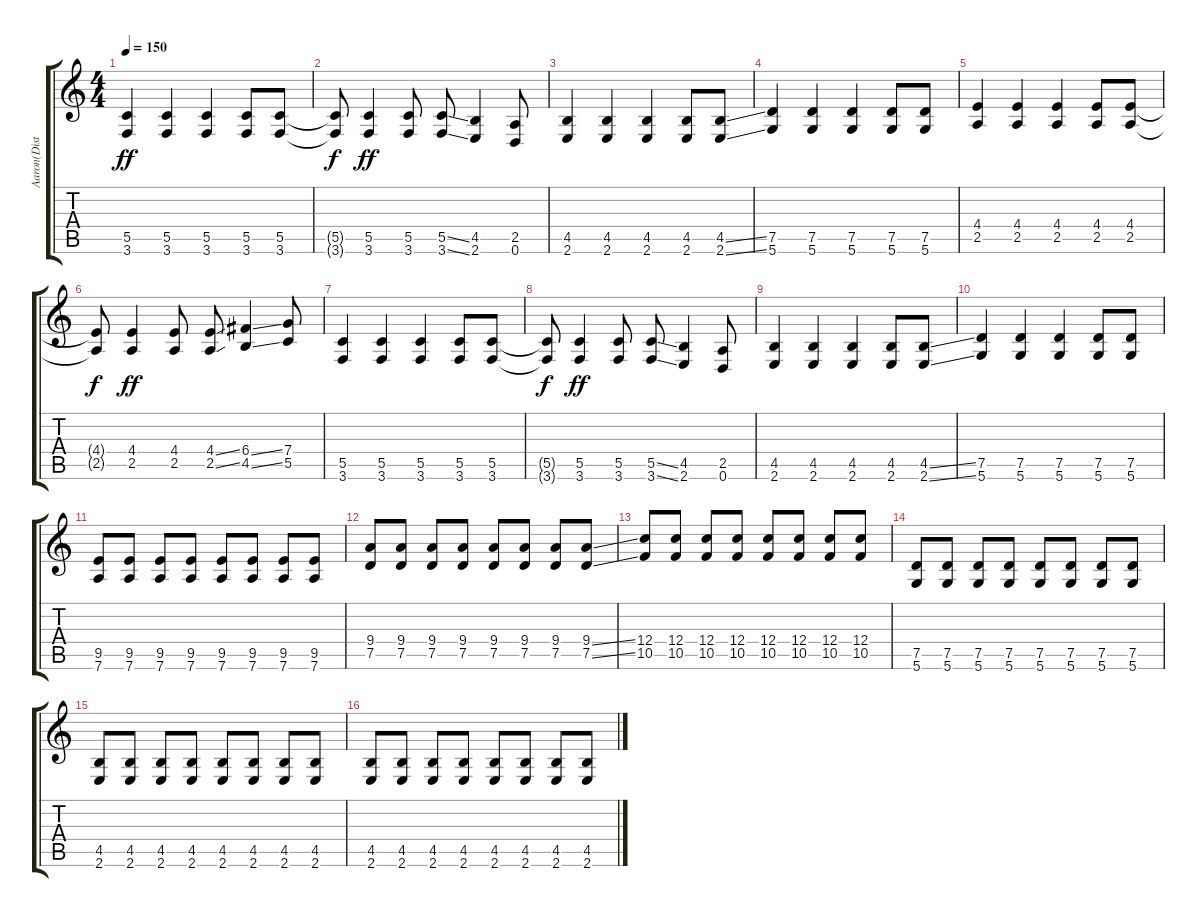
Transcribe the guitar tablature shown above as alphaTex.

\track ("Aaron(Distortion Guitar)" "Aaron(Dist") {instrument distortionguitar}
\staff {score tabs}
\tuning (D4 A3 F3 C3 G2 D2) {hide}
\ts (4 4)
\tempo 150
\clef g2
\ks c
(5.5 3.6).4{dy ff} (5.5 3.6).4 (5.5 3.6).4 (5.5 3.6).8 (5.5 3.6).8 |
(5.5{t} 3.6{t}).8{dy f} (5.5 3.6).4{dy ff} (5.5 3.6).8 (5.5{ss} 3.6{ss}).8 (4.5 2.6).4 (2.5 0.6).8 |
(4.5 2.6).4 (4.5 2.6).4 (4.5 2.6).4 (4.5 2.6).8 (4.5{ss} 2.6{ss}).8 |
(7.5 5.6).4 (7.5 5.6).4 (7.5 5.6).4 (7.5 5.6).8 (7.5 5.6).8 |
(4.4 2.5).4 (4.4 2.5).4 (4.4 2.5).4 (4.4 2.5).8 (4.4 2.5).8 |
(4.4{t} 2.5{t}).8{dy f} (4.4 2.5).4{dy ff} (4.4 2.5).8 (4.4{ss} 2.5{ss}).8 (6.4{ss} 4.5{ss}).4 (7.4 5.5).8 |
(5.5 3.6).4 (5.5 3.6).4 (5.5 3.6).4 (5.5 3.6).8 (5.5 3.6).8 |
(5.5{t} 3.6{t}).8{dy f} (5.5 3.6).4{dy ff} (5.5 3.6).8 (5.5{ss} 3.6{ss}).8 (4.5 2.6).4 (2.5 0.6).8 |
(4.5 2.6).4 (4.5 2.6).4 (4.5 2.6).4 (4.5 2.6).8 (4.5{ss} 2.6{ss}).8 |
(7.5 5.6).4 (7.5 5.6).4 (7.5 5.6).4 (7.5 5.6).8 (7.5 5.6).8 |
(9.5 7.6).8 (9.5 7.6).8 (9.5 7.6).8 (9.5 7.6).8 (9.5 7.6).8 (9.5 7.6).8 (9.5 7.6).8 (9.5 7.6).8 |
(9.4 7.5).8 (9.4 7.5).8 (9.4 7.5).8 (9.4 7.5).8 (9.4 7.5).8 (9.4 7.5).8 (9.4 7.5).8 (9.4{ss} 7.5{ss}).8 |
(12.4 10.5).8 (12.4 10.5).8 (12.4 10.5).8 (12.4 10.5).8 (12.4 10.5).8 (12.4 10.5).8 (12.4 10.5).8 (12.4 10.5).8 |
(7.5 5.6).8 (7.5 5.6).8 (7.5 5.6).8 (7.5 5.6).8 (7.5 5.6).8 (7.5 5.6).8 (7.5 5.6).8 (7.5 5.6).8 |
(4.5 2.6).8 (4.5 2.6).8 (4.5 2.6).8 (4.5 2.6).8 (4.5 2.6).8 (4.5 2.6).8 (4.5 2.6).8 (4.5 2.6).8 |
(4.5 2.6).8 (4.5 2.6).8 (4.5 2.6).8 (4.5 2.6).8 (4.5 2.6).8 (4.5 2.6).8 (4.5 2.6).8 (4.5 2.6).8
